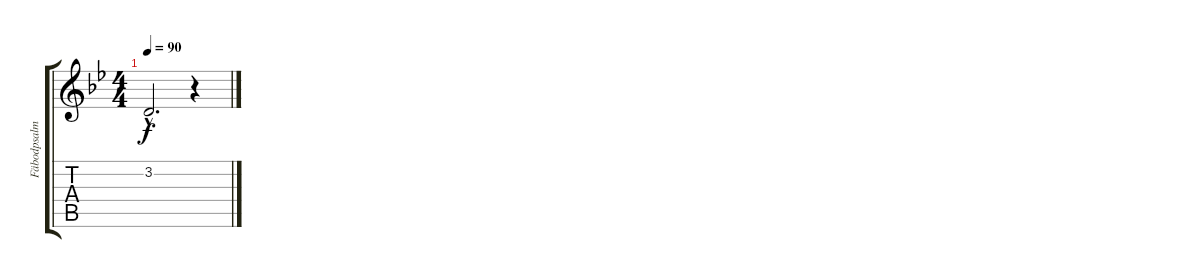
\track ("Fäbodpsalm Från Älvdalen" "Fäbodpsalm") {instrument churchorgan}
\staff {score tabs}
\tuning (E4 B3 G3 D3 A2 E2) {hide}
\ts (4 4)
\tempo 90
\clef g2
\ks bb
3.2{hac t}.2{d dy f} r.4
